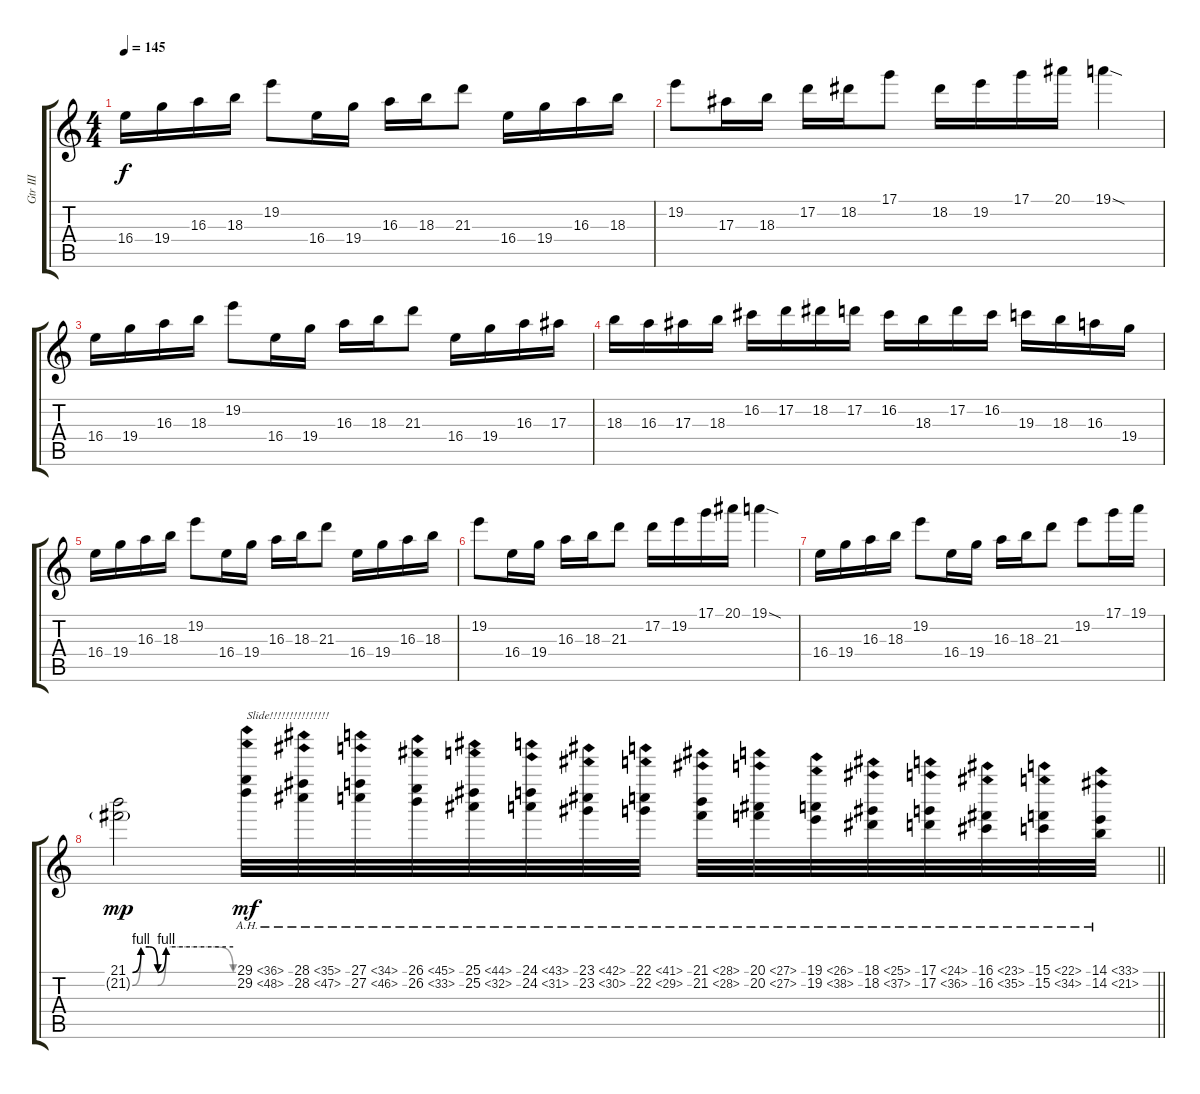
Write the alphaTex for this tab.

\track ("Gtr III" "Gtr III") {instrument overdrivenguitar}
\staff {score tabs}
\tuning (D4 A3 F3 C3 G2 C2) {hide}
\ts (4 4)
\tempo 145
\clef g2
\ks c
16.4.16{dy f volume 15} 19.4.16 16.3.16 18.3.16 19.2.8 16.4.16 19.4.16 16.3.16 18.3.16 21.3.8 16.4.16 19.4.16 16.3.16 18.3.16 |
19.2.8 17.3.16 18.3.16 17.2.16 18.2.16 17.1.8 18.2.16 19.2.16 17.1.16 20.1.16 19.1{sod}.4 |
16.4.16 19.4.16 16.3.16 18.3.16 19.2.8 16.4.16 19.4.16 16.3.16 18.3.16 21.3.8 16.4.16 19.4.16 16.3.16 17.3.16 |
18.3.16 16.3.16 17.3.16 18.3.16 16.2.16 17.2.16 18.2.16 17.2.16 16.2.16 18.3.16 17.2.16 16.2.16 19.3.16 18.3.16 16.3.16 19.4.16 |
16.4.16 19.4.16 16.3.16 18.3.16 19.2.8 16.4.16 19.4.16 16.3.16 18.3.16 21.3.8 16.4.16 19.4.16 16.3.16 18.3.16 |
19.2.8 16.4.16 19.4.16 16.3.16 18.3.16 21.3.8 17.2.16 19.2.16 17.1.16 20.1.16 19.1{sod}.4 |
16.4.16 19.4.16 16.3.16 18.3.16 19.2.8 16.4.16 19.4.16 16.3.16 18.3.16 21.3.8 19.2.8 17.1.16 19.1.16 |
\barLineRight lightlight
(21.1{be (custom 0 0 5 4 10 4 15 0 20 4 30 4 60 4)} 21.2{be (custom 0 0 5 4 10 4 15 0 20 4 50 4 60 0) g}).2{dy mp} (29.1{ah 7} 29.2{ah 19}).32{txt "Slide!!!!!!!!!!!!!!!" dy mf} (28.1{ah 7} 28.2{ah 19}).32 (27.1{ah 7} 27.2{ah 19}).32 (26.1{ah 19} 26.2{ah 7}).32 (25.1{ah 19} 25.2{ah 7}).32 (24.1{ah 19} 24.2{ah 7}).32 (23.1{ah 19} 23.2{ah 7}).32 (22.1{ah 19} 22.2{ah 7}).32 (21.1{ah 7} 21.2{ah 7}).32 (20.1{ah 7} 20.2{ah 7}).32 (19.1{ah 7} 19.2{ah 19}).32 (18.1{ah 7} 18.2{ah 19}).32 (17.1{ah 7} 17.2{ah 19}).32 (16.1{ah 7} 16.2{ah 19}).32 (15.1{ah 7} 15.2{ah 19}).32 (14.1{ah 19} 14.2{ah 7}).32
